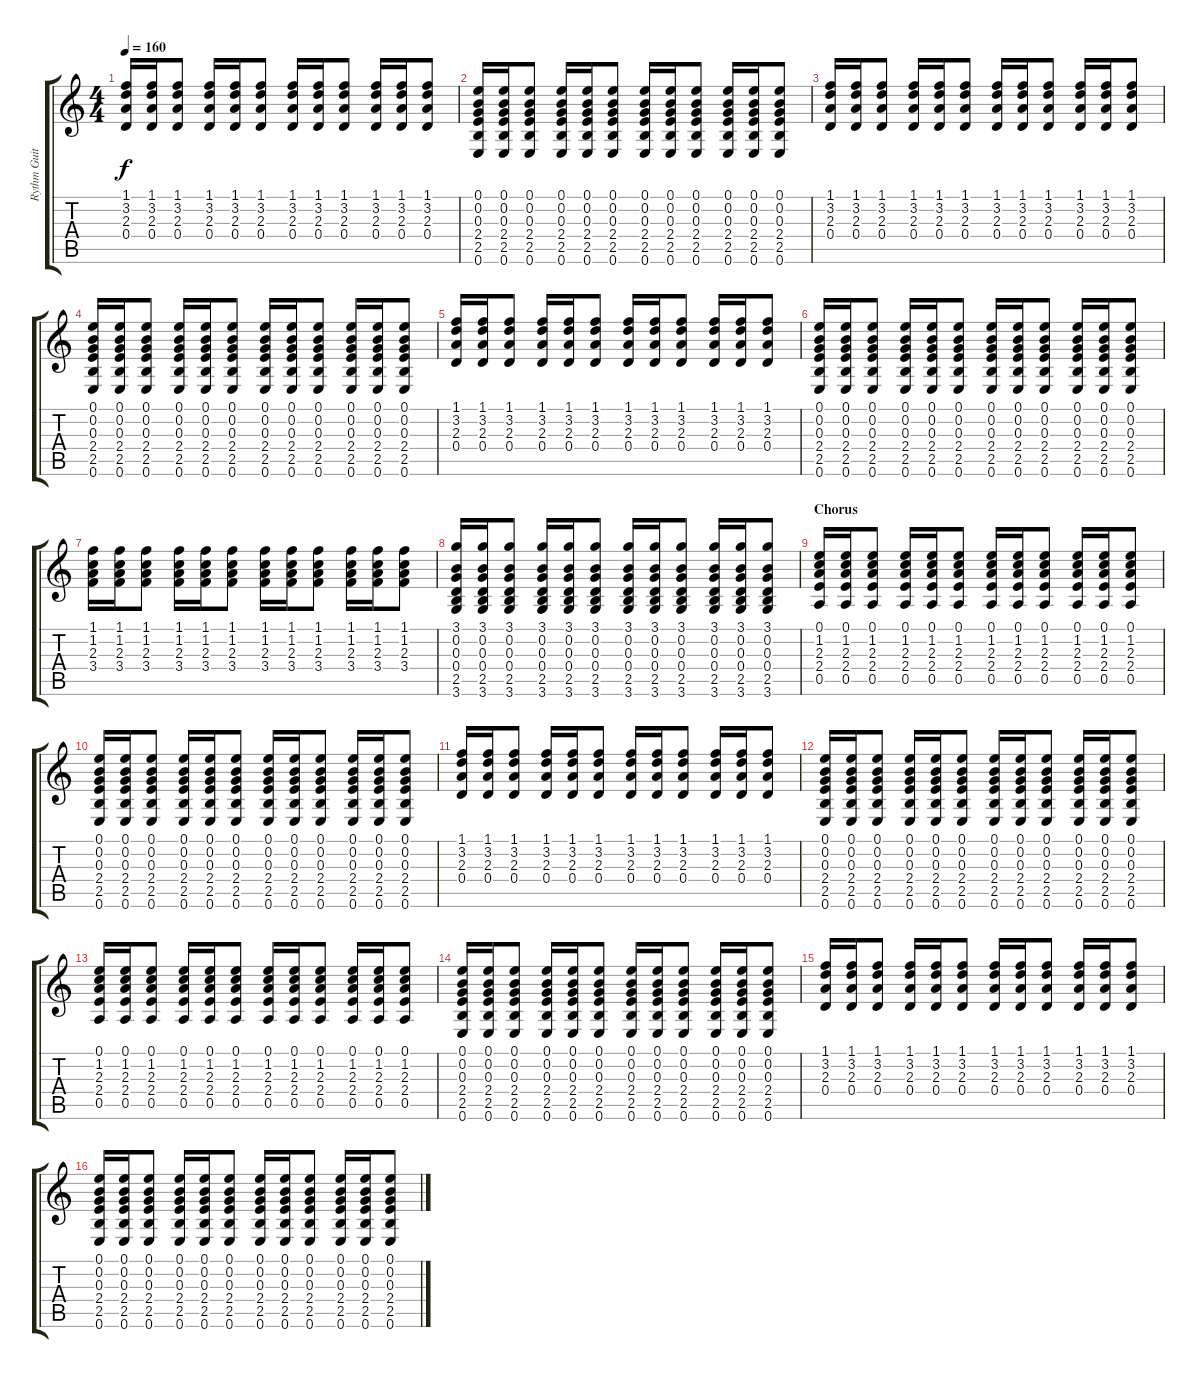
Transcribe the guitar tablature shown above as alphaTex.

\track ("Rythm Guitar" "Rythm Guit") {instrument acousticguitarsteel}
\staff {score tabs}
\tuning (E4 B3 G3 D3 A2 E2) {hide}
\ts (4 4)
\tempo 160
\clef g2
\ks c
(1.1 3.2 2.3 0.4).16{dy f} (1.1 3.2 2.3 0.4).16 (1.1 3.2 2.3 0.4).8 (1.1 3.2 2.3 0.4).16 (1.1 3.2 2.3 0.4).16 (1.1 3.2 2.3 0.4).8 (1.1 3.2 2.3 0.4).16 (1.1 3.2 2.3 0.4).16 (1.1 3.2 2.3 0.4).8 (1.1 3.2 2.3 0.4).16 (1.1 3.2 2.3 0.4).16 (1.1 3.2 2.3 0.4).8 |
(0.1 0.2 0.3 2.4 2.5 0.6).16 (0.1 0.2 0.3 2.4 2.5 0.6).16 (0.1 0.2 0.3 2.4 2.5 0.6).8 (0.1 0.2 0.3 2.4 2.5 0.6).16 (0.1 0.2 0.3 2.4 2.5 0.6).16 (0.1 0.2 0.3 2.4 2.5 0.6).8 (0.1 0.2 0.3 2.4 2.5 0.6).16 (0.1 0.2 0.3 2.4 2.5 0.6).16 (0.1 0.2 0.3 2.4 2.5 0.6).8 (0.1 0.2 0.3 2.4 2.5 0.6).16 (0.1 0.2 0.3 2.4 2.5 0.6).16 (0.1 0.2 0.3 2.4 2.5 0.6).8 |
(1.1 3.2 2.3 0.4).16 (1.1 3.2 2.3 0.4).16 (1.1 3.2 2.3 0.4).8 (1.1 3.2 2.3 0.4).16 (1.1 3.2 2.3 0.4).16 (1.1 3.2 2.3 0.4).8 (1.1 3.2 2.3 0.4).16 (1.1 3.2 2.3 0.4).16 (1.1 3.2 2.3 0.4).8 (1.1 3.2 2.3 0.4).16 (1.1 3.2 2.3 0.4).16 (1.1 3.2 2.3 0.4).8 |
(0.1 0.2 0.3 2.4 2.5 0.6).16 (0.1 0.2 0.3 2.4 2.5 0.6).16 (0.1 0.2 0.3 2.4 2.5 0.6).8 (0.1 0.2 0.3 2.4 2.5 0.6).16 (0.1 0.2 0.3 2.4 2.5 0.6).16 (0.1 0.2 0.3 2.4 2.5 0.6).8 (0.1 0.2 0.3 2.4 2.5 0.6).16 (0.1 0.2 0.3 2.4 2.5 0.6).16 (0.1 0.2 0.3 2.4 2.5 0.6).8 (0.1 0.2 0.3 2.4 2.5 0.6).16 (0.1 0.2 0.3 2.4 2.5 0.6).16 (0.1 0.2 0.3 2.4 2.5 0.6).8 |
(1.1 3.2 2.3 0.4).16 (1.1 3.2 2.3 0.4).16 (1.1 3.2 2.3 0.4).8 (1.1 3.2 2.3 0.4).16 (1.1 3.2 2.3 0.4).16 (1.1 3.2 2.3 0.4).8 (1.1 3.2 2.3 0.4).16 (1.1 3.2 2.3 0.4).16 (1.1 3.2 2.3 0.4).8 (1.1 3.2 2.3 0.4).16 (1.1 3.2 2.3 0.4).16 (1.1 3.2 2.3 0.4).8 |
(0.1 0.2 0.3 2.4 2.5 0.6).16 (0.1 0.2 0.3 2.4 2.5 0.6).16 (0.1 0.2 0.3 2.4 2.5 0.6).8 (0.1 0.2 0.3 2.4 2.5 0.6).16 (0.1 0.2 0.3 2.4 2.5 0.6).16 (0.1 0.2 0.3 2.4 2.5 0.6).8 (0.1 0.2 0.3 2.4 2.5 0.6).16 (0.1 0.2 0.3 2.4 2.5 0.6).16 (0.1 0.2 0.3 2.4 2.5 0.6).8 (0.1 0.2 0.3 2.4 2.5 0.6).16 (0.1 0.2 0.3 2.4 2.5 0.6).16 (0.1 0.2 0.3 2.4 2.5 0.6).8 |
(1.1 1.2 2.3 3.4).16 (1.1 1.2 2.3 3.4).16 (1.1 1.2 2.3 3.4).8 (1.1 1.2 2.3 3.4).16 (1.1 1.2 2.3 3.4).16 (1.1 1.2 2.3 3.4).8 (1.1 1.2 2.3 3.4).16 (1.1 1.2 2.3 3.4).16 (1.1 1.2 2.3 3.4).8 (1.1 1.2 2.3 3.4).16 (1.1 1.2 2.3 3.4).16 (1.1 1.2 2.3 3.4).8 |
(3.1 0.2 0.3 0.4 2.5 3.6).16 (3.1 0.2 0.3 0.4 2.5 3.6).16 (3.1 0.2 0.3 0.4 2.5 3.6).8 (3.1 0.2 0.3 0.4 2.5 3.6).16 (3.1 0.2 0.3 0.4 2.5 3.6).16 (3.1 0.2 0.3 0.4 2.5 3.6).8 (3.1 0.2 0.3 0.4 2.5 3.6).16 (3.1 0.2 0.3 0.4 2.5 3.6).16 (3.1 0.2 0.3 0.4 2.5 3.6).8 (3.1 0.2 0.3 0.4 2.5 3.6).16 (3.1 0.2 0.3 0.4 2.5 3.6).16 (3.1 0.2 0.3 0.4 2.5 3.6).8 |
\section ("" "Chorus")
(0.1 1.2 2.3 2.4 0.5).16 (0.1 1.2 2.3 2.4 0.5).16 (0.1 1.2 2.3 2.4 0.5).8 (0.1 1.2 2.3 2.4 0.5).16 (0.1 1.2 2.3 2.4 0.5).16 (0.1 1.2 2.3 2.4 0.5).8 (0.1 1.2 2.3 2.4 0.5).16 (0.1 1.2 2.3 2.4 0.5).16 (0.1 1.2 2.3 2.4 0.5).8 (0.1 1.2 2.3 2.4 0.5).16 (0.1 1.2 2.3 2.4 0.5).16 (0.1 1.2 2.3 2.4 0.5).8 |
(0.1 0.2 0.3 2.4 2.5 0.6).16 (0.1 0.2 0.3 2.4 2.5 0.6).16 (0.1 0.2 0.3 2.4 2.5 0.6).8 (0.1 0.2 0.3 2.4 2.5 0.6).16 (0.1 0.2 0.3 2.4 2.5 0.6).16 (0.1 0.2 0.3 2.4 2.5 0.6).8 (0.1 0.2 0.3 2.4 2.5 0.6).16 (0.1 0.2 0.3 2.4 2.5 0.6).16 (0.1 0.2 0.3 2.4 2.5 0.6).8 (0.1 0.2 0.3 2.4 2.5 0.6).16 (0.1 0.2 0.3 2.4 2.5 0.6).16 (0.1 0.2 0.3 2.4 2.5 0.6).8 |
(1.1 3.2 2.3 0.4).16 (1.1 3.2 2.3 0.4).16 (1.1 3.2 2.3 0.4).8 (1.1 3.2 2.3 0.4).16 (1.1 3.2 2.3 0.4).16 (1.1 3.2 2.3 0.4).8 (1.1 3.2 2.3 0.4).16 (1.1 3.2 2.3 0.4).16 (1.1 3.2 2.3 0.4).8 (1.1 3.2 2.3 0.4).16 (1.1 3.2 2.3 0.4).16 (1.1 3.2 2.3 0.4).8 |
(0.1 0.2 0.3 2.4 2.5 0.6).16 (0.1 0.2 0.3 2.4 2.5 0.6).16 (0.1 0.2 0.3 2.4 2.5 0.6).8 (0.1 0.2 0.3 2.4 2.5 0.6).16 (0.1 0.2 0.3 2.4 2.5 0.6).16 (0.1 0.2 0.3 2.4 2.5 0.6).8 (0.1 0.2 0.3 2.4 2.5 0.6).16 (0.1 0.2 0.3 2.4 2.5 0.6).16 (0.1 0.2 0.3 2.4 2.5 0.6).8 (0.1 0.2 0.3 2.4 2.5 0.6).16 (0.1 0.2 0.3 2.4 2.5 0.6).16 (0.1 0.2 0.3 2.4 2.5 0.6).8 |
(0.1 1.2 2.3 2.4 0.5).16 (0.1 1.2 2.3 2.4 0.5).16 (0.1 1.2 2.3 2.4 0.5).8 (0.1 1.2 2.3 2.4 0.5).16 (0.1 1.2 2.3 2.4 0.5).16 (0.1 1.2 2.3 2.4 0.5).8 (0.1 1.2 2.3 2.4 0.5).16 (0.1 1.2 2.3 2.4 0.5).16 (0.1 1.2 2.3 2.4 0.5).8 (0.1 1.2 2.3 2.4 0.5).16 (0.1 1.2 2.3 2.4 0.5).16 (0.1 1.2 2.3 2.4 0.5).8 |
(0.1 0.2 0.3 2.4 2.5 0.6).16 (0.1 0.2 0.3 2.4 2.5 0.6).16 (0.1 0.2 0.3 2.4 2.5 0.6).8 (0.1 0.2 0.3 2.4 2.5 0.6).16 (0.1 0.2 0.3 2.4 2.5 0.6).16 (0.1 0.2 0.3 2.4 2.5 0.6).8 (0.1 0.2 0.3 2.4 2.5 0.6).16 (0.1 0.2 0.3 2.4 2.5 0.6).16 (0.1 0.2 0.3 2.4 2.5 0.6).8 (0.1 0.2 0.3 2.4 2.5 0.6).16 (0.1 0.2 0.3 2.4 2.5 0.6).16 (0.1 0.2 0.3 2.4 2.5 0.6).8 |
(1.1 3.2 2.3 0.4).16 (1.1 3.2 2.3 0.4).16 (1.1 3.2 2.3 0.4).8 (1.1 3.2 2.3 0.4).16 (1.1 3.2 2.3 0.4).16 (1.1 3.2 2.3 0.4).8 (1.1 3.2 2.3 0.4).16 (1.1 3.2 2.3 0.4).16 (1.1 3.2 2.3 0.4).8 (1.1 3.2 2.3 0.4).16 (1.1 3.2 2.3 0.4).16 (1.1 3.2 2.3 0.4).8 |
(0.1 0.2 0.3 2.4 2.5 0.6).16 (0.1 0.2 0.3 2.4 2.5 0.6).16 (0.1 0.2 0.3 2.4 2.5 0.6).8 (0.1 0.2 0.3 2.4 2.5 0.6).16 (0.1 0.2 0.3 2.4 2.5 0.6).16 (0.1 0.2 0.3 2.4 2.5 0.6).8 (0.1 0.2 0.3 2.4 2.5 0.6).16 (0.1 0.2 0.3 2.4 2.5 0.6).16 (0.1 0.2 0.3 2.4 2.5 0.6).8 (0.1 0.2 0.3 2.4 2.5 0.6).16 (0.1 0.2 0.3 2.4 2.5 0.6).16 (0.1 0.2 0.3 2.4 2.5 0.6).8
